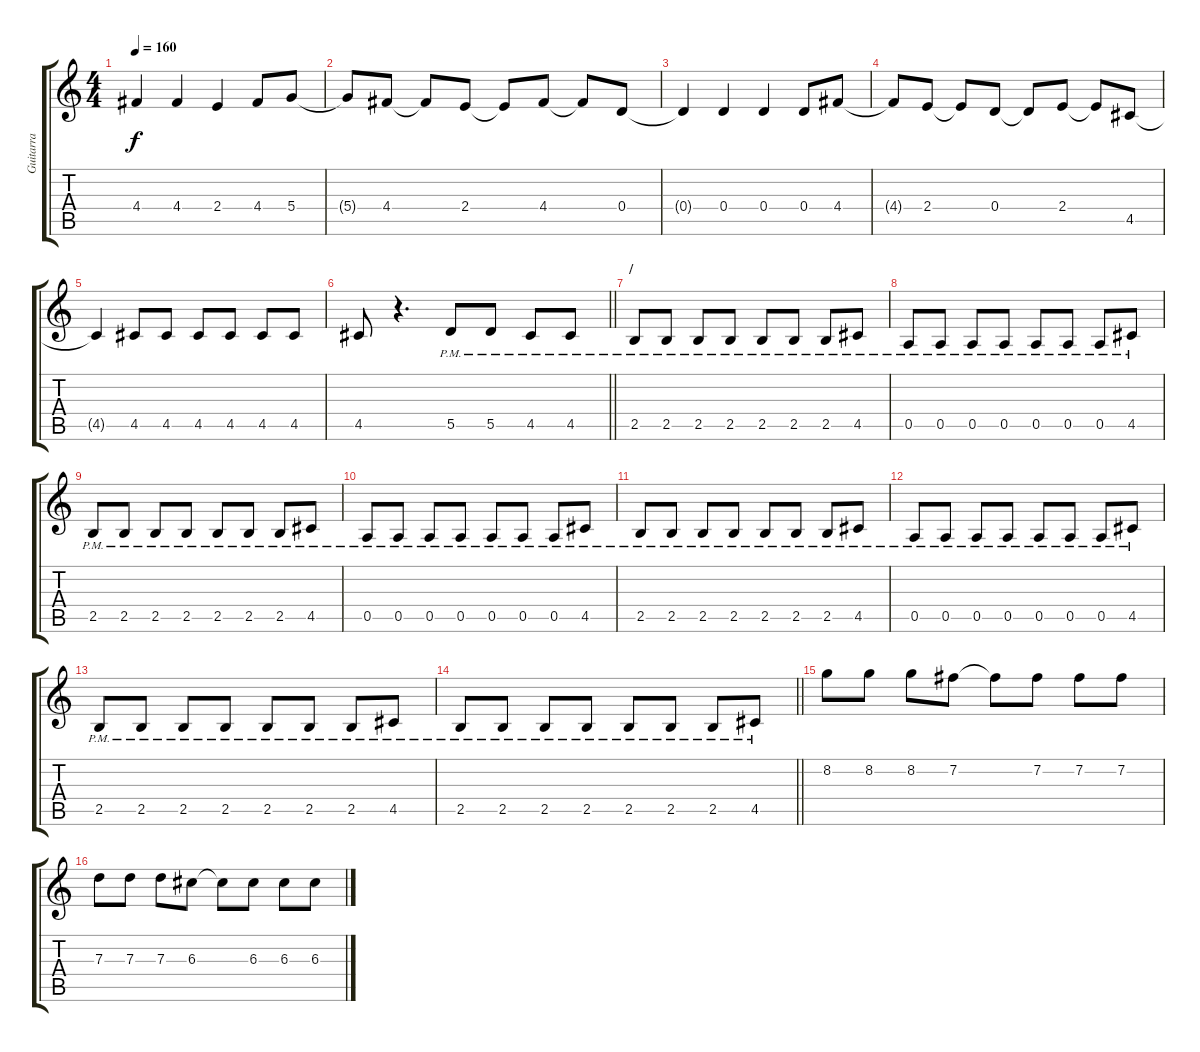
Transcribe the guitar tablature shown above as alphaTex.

\track ("Guitarra" "Guitarra") {instrument overdrivenguitar}
\staff {score tabs}
\tuning (E4 B3 G3 D3 A2 E2) {hide}
\ts (4 4)
\tempo 160
\clef g2
\ks c
4.4{t}.4{dy f} 4.4.4 2.4.4 4.4.8 5.4.8 |
5.4{t}.8 4.4.8 4.4{t}.8 2.4.8 2.4{t}.8 4.4.8 4.4{t}.8 0.4.8 |
0.4{t}.4 0.4.4 0.4.4 0.4.8 4.4.8 |
4.4{t}.8 2.4.8 2.4{t}.8 0.4.8 0.4{t}.8 2.4.8 2.4{t}.8 4.5.8 |
4.5{t}.4 4.5.8 4.5.8 4.5.8 4.5.8 4.5.8 4.5.8 |
\barLineRight lightlight
4.5.8 r.4{d} 5.5{pm}.8 5.5{pm}.8 4.5{pm}.8 4.5{pm}.8 |
\section ("" "/")
2.5{pm}.8 2.5{pm}.8 2.5{pm}.8 2.5{pm}.8 2.5{pm}.8 2.5{pm}.8 2.5{pm}.8 4.5{pm}.8 |
0.5{pm}.8 0.5{pm}.8 0.5{pm}.8 0.5{pm}.8 0.5{pm}.8 0.5{pm}.8 0.5{pm}.8 4.5{pm}.8 |
2.5{pm}.8 2.5{pm}.8 2.5{pm}.8 2.5{pm}.8 2.5{pm}.8 2.5{pm}.8 2.5{pm}.8 4.5{pm}.8 |
0.5{pm}.8 0.5{pm}.8 0.5{pm}.8 0.5{pm}.8 0.5{pm}.8 0.5{pm}.8 0.5{pm}.8 4.5{pm}.8 |
2.5{pm}.8 2.5{pm}.8 2.5{pm}.8 2.5{pm}.8 2.5{pm}.8 2.5{pm}.8 2.5{pm}.8 4.5{pm}.8 |
0.5{pm}.8 0.5{pm}.8 0.5{pm}.8 0.5{pm}.8 0.5{pm}.8 0.5{pm}.8 0.5{pm}.8 4.5{pm}.8 |
2.5{pm}.8 2.5{pm}.8 2.5{pm}.8 2.5{pm}.8 2.5{pm}.8 2.5{pm}.8 2.5{pm}.8 4.5{pm}.8 |
\barLineRight lightlight
2.5{pm}.8 2.5{pm}.8 2.5{pm}.8 2.5{pm}.8 2.5{pm}.8 2.5{pm}.8 2.5{pm}.8 4.5{pm}.8 |
8.2.8 8.2.8 8.2.8 7.2.8 7.2{t}.8 7.2.8 7.2.8 7.2.8 |
7.3.8 7.3.8 7.3.8 6.3.8 6.3{t}.8 6.3.8 6.3.8 6.3.8
